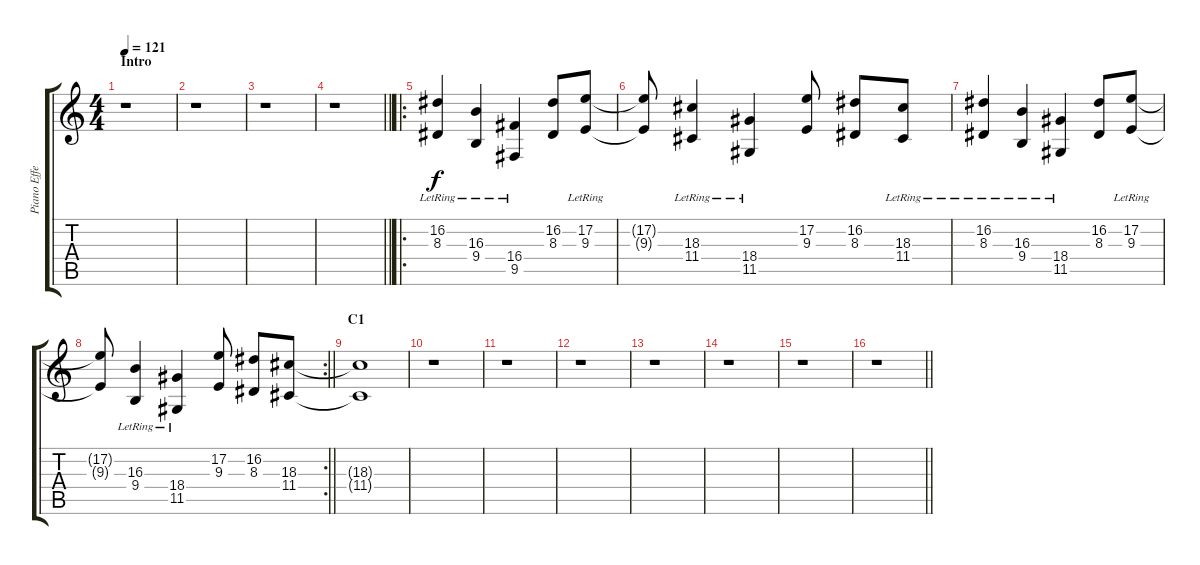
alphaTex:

\track ("Piano Effets 2" "Piano Effe") {instrument fx7echoes}
\staff {score tabs}
\tuning (E4 B3 G3 D3 A2 E2) {hide}
\ts (4 4)
\section ("" "Intro")
\tempo 121
\clef g2
\ks c
r.1{dy f instrument fx7echoes} |
r.1 |
r.1 |
\barLineRight lightlight
r.1 |
\ro
(16.2{lr} 8.3{lr}).4 (16.3{lr} 9.4{lr}).4 (16.4{lr} 9.5{lr}).4 (16.2 8.3).8 (17.2{lr} 9.3{lr}).8 |
(17.2{t} 9.3{t}).8 (18.3{lr} 11.4{lr}).4 (18.4{lr} 11.5{lr}).4 (17.2 9.3).8 (16.2 8.3).8 (18.3{lr} 11.4{lr}).8 |
(16.2{lr} 8.3{lr}).4 (16.3{lr} 9.4{lr}).4 (18.4{lr} 11.5{lr}).4 (16.2 8.3).8 (17.2{lr} 9.3{lr}).8 |
\rc 2
\barLineRight lightlight
(17.2{t} 9.3{t}).8 (16.3{lr} 9.4{lr}).4 (18.4{lr} 11.5{lr}).4 (17.2 9.3).8 (16.2 8.3).8 (18.3 11.4).8 |
\section ("" "C1")
(18.3{t} 11.4{t}).1 |
r.1 |
r.1 |
r.1 |
r.1 |
r.1 |
r.1 |
\barLineRight lightlight
r.1
